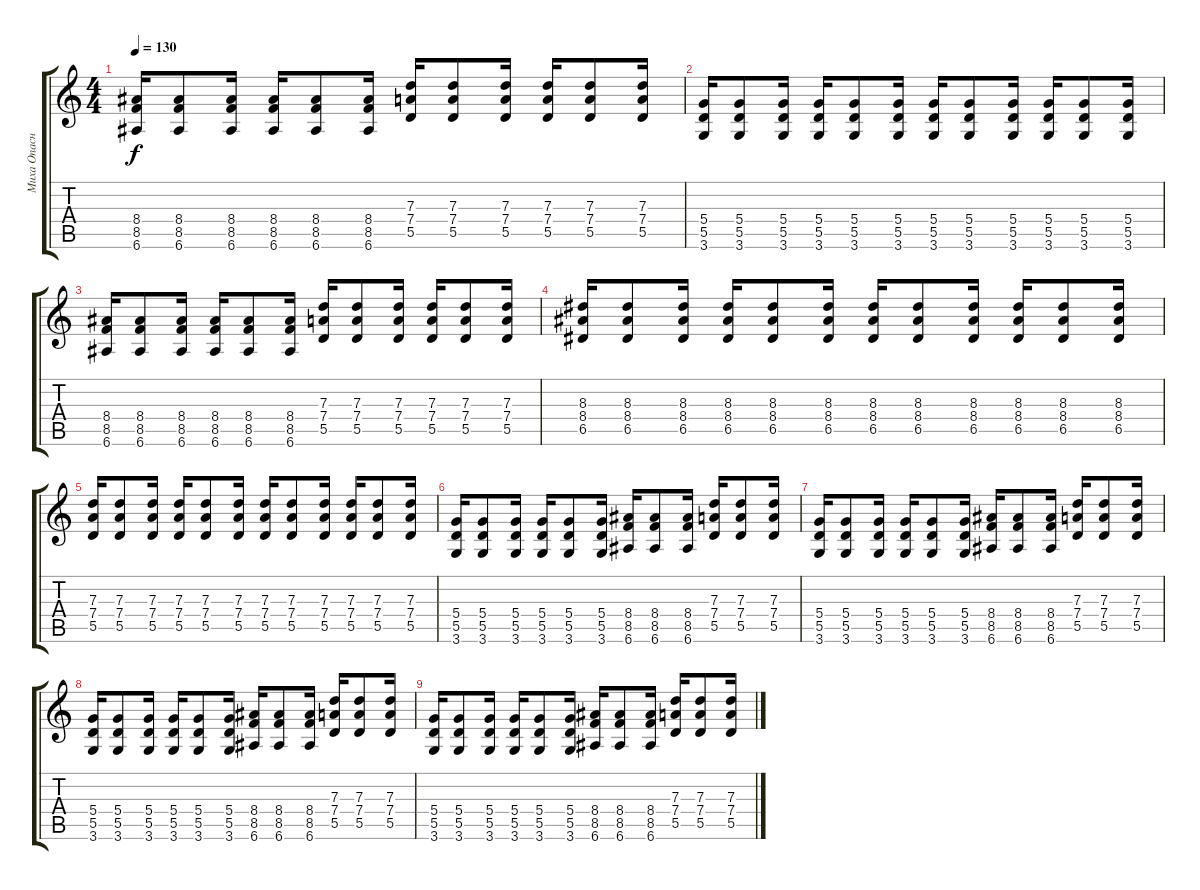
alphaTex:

\track ("Миха Опасный" "Миха Опасн") {instrument acousticguitarsteel}
\staff {score tabs}
\tuning (E4 B3 G3 D3 A2 E2) {hide}
\ts (4 4)
\tempo 130
\clef g2
\ks c
(8.4 8.5 6.6).16{dy f} (8.4 8.5 6.6).8 (8.4 8.5 6.6).16 (8.4 8.5 6.6).16 (8.4 8.5 6.6).8 (8.4 8.5 6.6).16 (7.3 7.4 5.5).16 (7.3 7.4 5.5).8 (7.3 7.4 5.5).16 (7.3 7.4 5.5).16 (7.3 7.4 5.5).8 (7.3 7.4 5.5).16 |
(5.4 5.5 3.6).16 (5.4 5.5 3.6).8 (5.4 5.5 3.6).16 (5.4 5.5 3.6).16 (5.4 5.5 3.6).8 (5.4 5.5 3.6).16 (5.4 5.5 3.6).16 (5.4 5.5 3.6).8 (5.4 5.5 3.6).16 (5.4 5.5 3.6).16 (5.4 5.5 3.6).8 (5.4 5.5 3.6).16 |
(8.4 8.5 6.6).16 (8.4 8.5 6.6).8 (8.4 8.5 6.6).16 (8.4 8.5 6.6).16 (8.4 8.5 6.6).8 (8.4 8.5 6.6).16 (7.3 7.4 5.5).16 (7.3 7.4 5.5).8 (7.3 7.4 5.5).16 (7.3 7.4 5.5).16 (7.3 7.4 5.5).8 (7.3 7.4 5.5).16 |
(8.3 8.4 6.5).16 (8.3 8.4 6.5).8 (8.3 8.4 6.5).16 (8.3 8.4 6.5).16 (8.3 8.4 6.5).8 (8.3 8.4 6.5).16 (8.3 8.4 6.5).16 (8.3 8.4 6.5).8 (8.3 8.4 6.5).16 (8.3 8.4 6.5).16 (8.3 8.4 6.5).8 (8.3 8.4 6.5).16 |
(7.3 7.4 5.5).16 (7.3 7.4 5.5).8 (7.3 7.4 5.5).16 (7.3 7.4 5.5).16 (7.3 7.4 5.5).8 (7.3 7.4 5.5).16 (7.3 7.4 5.5).16 (7.3 7.4 5.5).8 (7.3 7.4 5.5).16 (7.3 7.4 5.5).16 (7.3 7.4 5.5).8 (7.3 7.4 5.5).16 |
(5.4 5.5 3.6).16 (5.4 5.5 3.6).8 (5.4 5.5 3.6).16 (5.4 5.5 3.6).16 (5.4 5.5 3.6).8 (5.4 5.5 3.6).16 (8.4 8.5 6.6).16 (8.4 8.5 6.6).8 (8.4 8.5 6.6).16 (7.3 7.4 5.5).16 (7.3 7.4 5.5).8 (7.3 7.4 5.5).16 |
(5.4 5.5 3.6).16 (5.4 5.5 3.6).8 (5.4 5.5 3.6).16 (5.4 5.5 3.6).16 (5.4 5.5 3.6).8 (5.4 5.5 3.6).16 (8.4 8.5 6.6).16 (8.4 8.5 6.6).8 (8.4 8.5 6.6).16 (7.3 7.4 5.5).16 (7.3 7.4 5.5).8 (7.3 7.4 5.5).16 |
(5.4 5.5 3.6).16 (5.4 5.5 3.6).8 (5.4 5.5 3.6).16 (5.4 5.5 3.6).16 (5.4 5.5 3.6).8 (5.4 5.5 3.6).16 (8.4 8.5 6.6).16 (8.4 8.5 6.6).8 (8.4 8.5 6.6).16 (7.3 7.4 5.5).16 (7.3 7.4 5.5).8 (7.3 7.4 5.5).16 |
(5.4 5.5 3.6).16 (5.4 5.5 3.6).8 (5.4 5.5 3.6).16 (5.4 5.5 3.6).16 (5.4 5.5 3.6).8 (5.4 5.5 3.6).16 (8.4 8.5 6.6).16 (8.4 8.5 6.6).8 (8.4 8.5 6.6).16 (7.3 7.4 5.5).16 (7.3 7.4 5.5).8 (7.3 7.4 5.5).16
